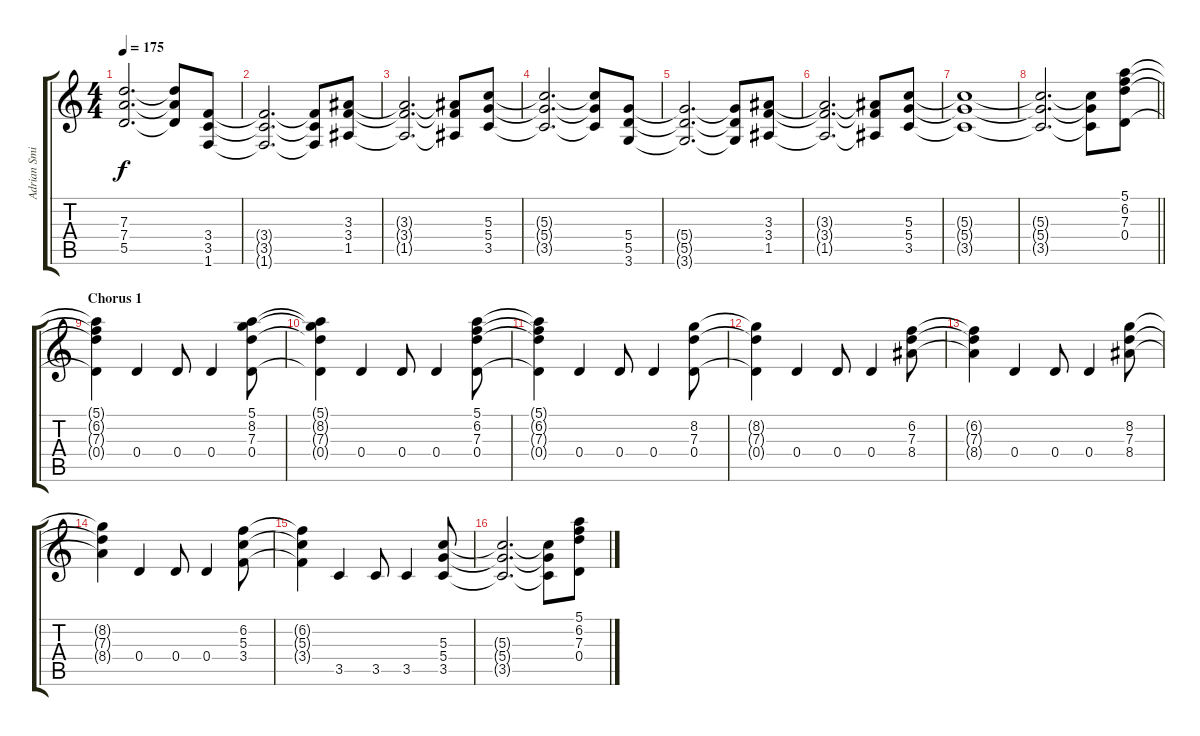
\track ("Adrian Smith" "Adrian Smi") {instrument overdrivenguitar}
\staff {score tabs}
\tuning (E4 B3 G3 D3 A2 E2) {hide}
\ts (4 4)
\tempo 175
\clef g2
\ks c
(7.3{t} 7.4{t} 5.5{t}).2{d dy f} (7.3{t} 7.4{t} 5.5{t}).8 (3.4 3.5 1.6).8 |
(3.4{t} 3.5{t} 1.6{t}).2{d} (3.4{t} 3.5{t} 1.6{t}).8 (3.3 3.4 1.5).8 |
(3.3{t} 3.4{t} 1.5{t}).2{d} (3.3{t} 3.4{t} 1.5{t}).8 (5.3 5.4 3.5).8 |
(5.3{t} 5.4{t} 3.5{t}).2{d} (5.3{t} 5.4{t} 3.5{t}).8 (5.4 5.5 3.6).8 |
(5.4{t} 5.5{t} 3.6{t}).2{d} (5.4{t} 5.5{t} 3.6{t}).8 (3.3 3.4 1.5).8 |
(3.3{t} 3.4{t} 1.5{t}).2{d} (3.3{t} 3.4{t} 1.5{t}).8 (5.3 5.4 3.5).8 |
(5.3{t} 5.4{t} 3.5{t}).1 |
\barLineRight lightlight
(5.3{t} 5.4{t} 3.5{t}).2{d} (5.3{t} 5.4{t} 3.5{t}).8 (5.1 6.2 7.3 0.4).8 |
\section ("" "Chorus 1")
(5.1{t} 6.2{t} 7.3{t} 0.4{t}).4 0.4.4 0.4.8 0.4.4 (5.1 8.2 7.3 0.4).8 |
(5.1{t} 8.2{t} 7.3{t} 0.4{t}).4 0.4.4 0.4.8 0.4.4 (5.1 6.2 7.3 0.4).8 |
(5.1{t} 6.2{t} 7.3{t} 0.4{t}).4 0.4.4 0.4.8 0.4.4 (8.2 7.3 0.4).8 |
(8.2{t} 7.3{t} 0.4{t}).4 0.4.4 0.4.8 0.4.4 (6.2 7.3 8.4).8 |
(6.2{t} 7.3{t} 8.4{t}).4 0.4.4 0.4.8 0.4.4 (8.2 7.3 8.4).8 |
(8.2{t} 7.3{t} 8.4{t}).4 0.4.4 0.4.8 0.4.4 (6.2 5.3 3.4).8 |
(6.2{t} 5.3{t} 3.4{t}).4 3.5.4 3.5.8 3.5.4 (5.3 5.4 3.5).8 |
(5.3{t} 5.4{t} 3.5{t}).2{d} (5.3{t} 5.4{t} 3.5{t}).8 (5.1 6.2 7.3 0.4).8
